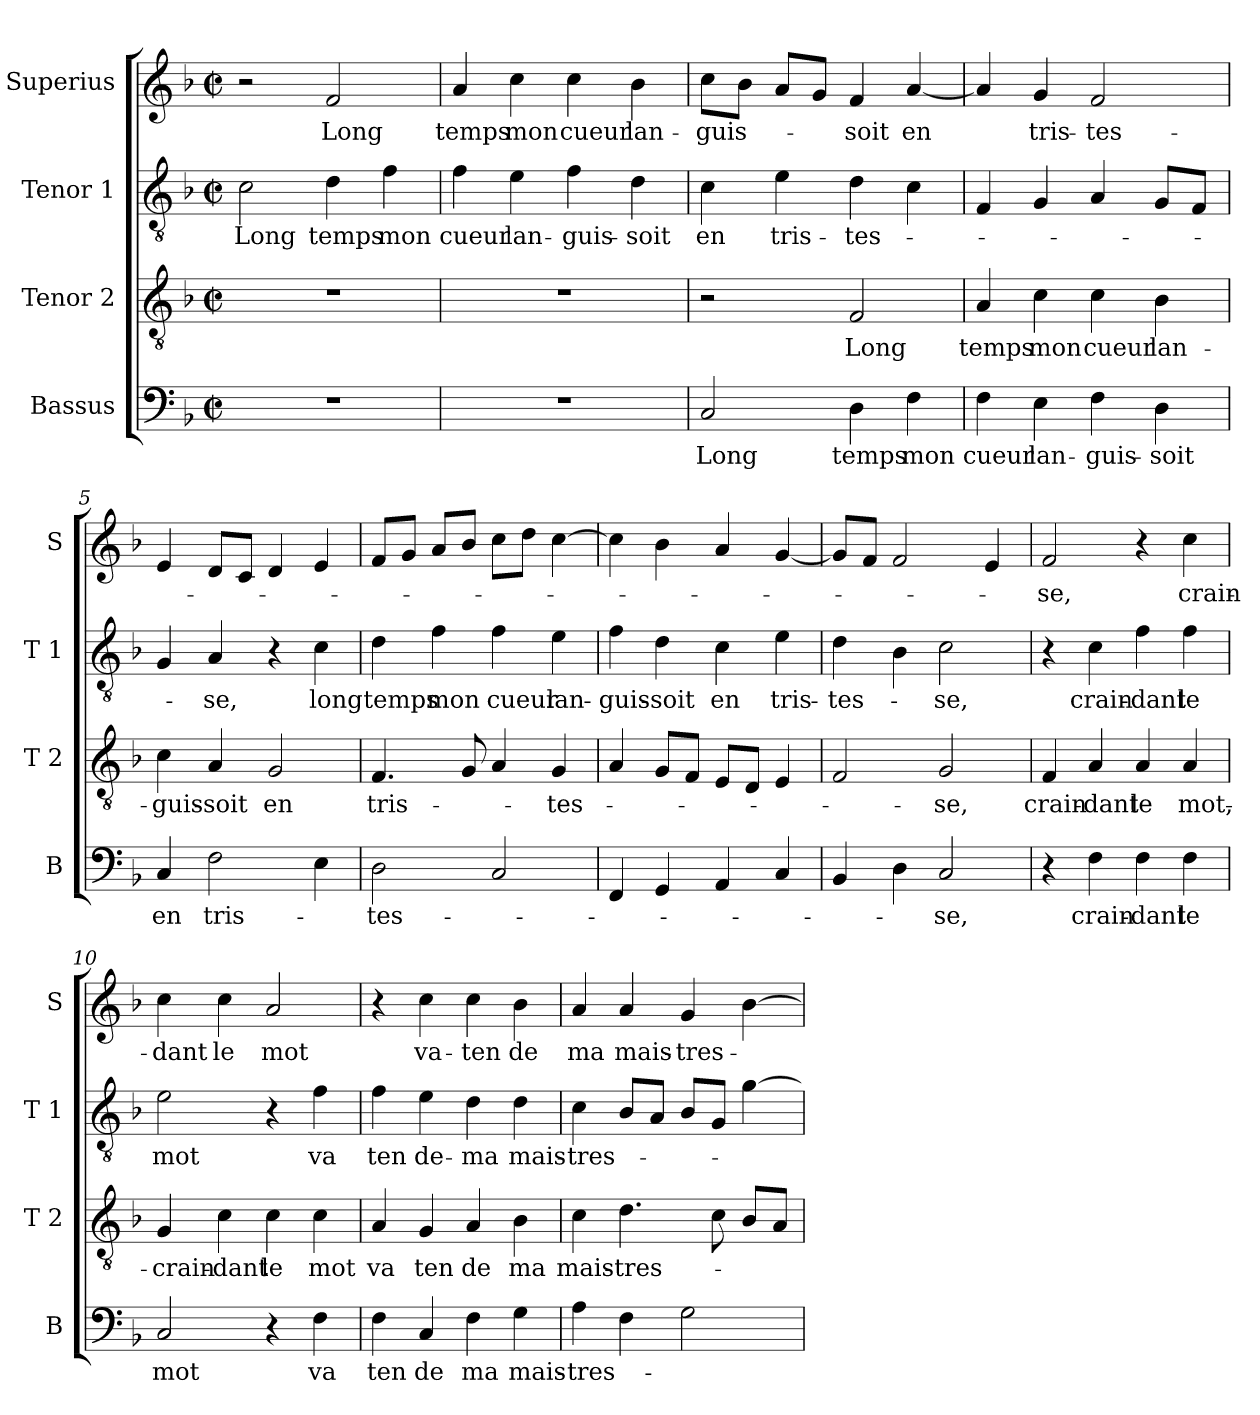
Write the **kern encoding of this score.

**kern	**text	**kern	**text	**kern	**text	**kern	**text
*part4	*part4	*part3	*part3	*part2	*part2	*part1	*part1
*staff4	*staff4	*staff3	*staff3	*staff2	*staff2	*staff1	*staff1
*I"Bassus	*	*I"Tenor 2	*	*I"Tenor 1	*	*I"Superius	*
*I'B	*	*I'T 2	*	*I'T 1	*	*I'S	*
*clefF4	*	*clefGv2	*	*clefGv2	*	*clefG2	*
*k[b-]	*	*k[b-]	*	*k[b-]	*	*k[b-]	*
*F:	*	*F:	*	*F:	*	*F:	*
*M2/2	*	*M2/2	*	*M2/2	*	*M2/2	*
*met(c|)	*	*met(c|)	*	*met(c|)	*	*met(c|)	*
=1	=1	=1	=1	=1	=1	=1	=1
1r	.	1r	.	2c\	Long	2r	.
.	.	.	.	4d\	temps	2f/	Long
.	.	.	.	4f\	mon	.	.
=2	=2	=2	=2	=2	=2	=2	=2
1r	.	1r	.	4f\	cueur	4a/	temps
.	.	.	.	4e\	lan-	4cc\	mon
.	.	.	.	4f\	-guis-	4cc\	cueur
.	.	.	.	4d\	-soit	4b-\	lan-
=3	=3	=3	=3	=3	=3	=3	=3
2C/	Long	2r	.	4c\	en	8cc\L	-guis-
.	.	.	.	.	.	8b-\J	.
.	.	.	.	4e\	tris-	8a/L	.
.	.	.	.	.	.	8g/J	.
4D\	temps	2F/	Long	4d\	-tes-	4f/	-soit
4F\	mon	.	.	4c\	.	[4a/	en
=4	=4	=4	=4	=4	=4	=4	=4
4F\	cueur	4A/	temps	4F/	.	4a/]	.
4E\	lan-	4c\	mon	4G/	.	4g/	tris-
4F\	-guis-	4c\	cueur	4A/	.	2f/	-tes-
4D\	-soit	4B-\	lan-	8G/L	.	.	.
.	.	.	.	8F/J	.	.	.
=5	=5	=5	=5	=5	=5	=5	=5
4C/	en	4c\	-guis-	4G/	.	4e/	.
2F\	tris-	4A/	-soit	4A/	-se,	8d/L	.
.	.	.	.	.	.	8c/J	.
.	.	2G/	en	4r	.	4d/	.
4E\	.	.	.	4c\	long	4e/	.
!!LO:LB:g=z
=6	=6	=6	=6	=6	=6	=6	=6
2D\	-tes-	4.F/	tris-	4d\	temps	8f/L	.
.	.	.	.	.	.	8g/J	.
.	.	.	.	4f\	mon	8a/L	.
.	.	8G/	.	.	.	8b-/J	.
2C/	.	4A/	.	4f\	cueur	8cc\L	.
.	.	.	.	.	.	8dd\J	.
.	.	4G/	-tes-	4e\	lan-	[4cc\	.
=7	=7	=7	=7	=7	=7	=7	=7
4FF/	.	4A/	.	4f\	-guis-	4cc\]	.
4GG/	.	8G/L	.	4d\	-soit	4b-\	.
.	.	8F/J	.	.	.	.	.
4AA/	.	8E/L	.	4c\	en	4a/	.
.	.	8D/J	.	.	.	.	.
4C/	.	4E/	.	4e\	tris-	[4g/	.
=8	=8	=8	=8	=8	=8	=8	=8
4BB-/	.	2F/	.	4d\	-tes-	8g/L]	.
.	.	.	.	.	.	8f/J	.
4D\	.	.	.	4B-\	.	2f/	.
2C/	-se,	2G/	-se,	2c\	-se,	.	.
.	.	.	.	.	.	4e/	.
=9	=9	=9	=9	=9	=9	=9	=9
4r	.	4F/	crain-	4r	.	2f/	-se,
4F\	crain-	4A/	-dant	4c\	crain-	.	.
4F\	-dant	4A/	le	4f\	-dant	4r	.
4F\	le	4A/	mot,-	4f\	le	4cc\	crain-
=10	=10	=10	=10	=10	=10	=10	=10
2C/	mot	4G/	-crain-	2e\	mot	4cc\	-dant
.	.	4c\	-dant	.	.	4cc\	le
4r	.	4c\	le	4r	.	2a/	mot
4F\	va	4c\	mot	4f\	va	.	.
!!LO:LB:g=z
=11	=11	=11	=11	=11	=11	=11	=11
4F\	ten	4A/	va	4f\	ten	4r	.
4C/	de	4G/	ten	4e\	de-	4cc\	va-
4F\	ma	4A/	de	4d\	-ma	4cc\	-ten
4G\	mais-	4B-\	ma	4d\	mais-	4b-\	de
=12	=12	=12	=12	=12	=12	=12	=12
4A\	-tres-	4c\	mais-	4c\	-tres-	4a/	ma
4F\	.	4.d\	-tres-	8B-/L	.	4a/	mais-
.	.	.	.	8A/J	.	.	.
2G\	.	.	.	8B-/L	.	4g/	-tres-
.	.	8c\	.	8G/J	.	.	.
.	.	8B-/L	.	[4g\	.	[4b-\	.
.	.	8A/J	.	.	.	.	.
=	=	=	=	=	=	=	=
*-	*-	*-	*-	*-	*-	*-	*-
